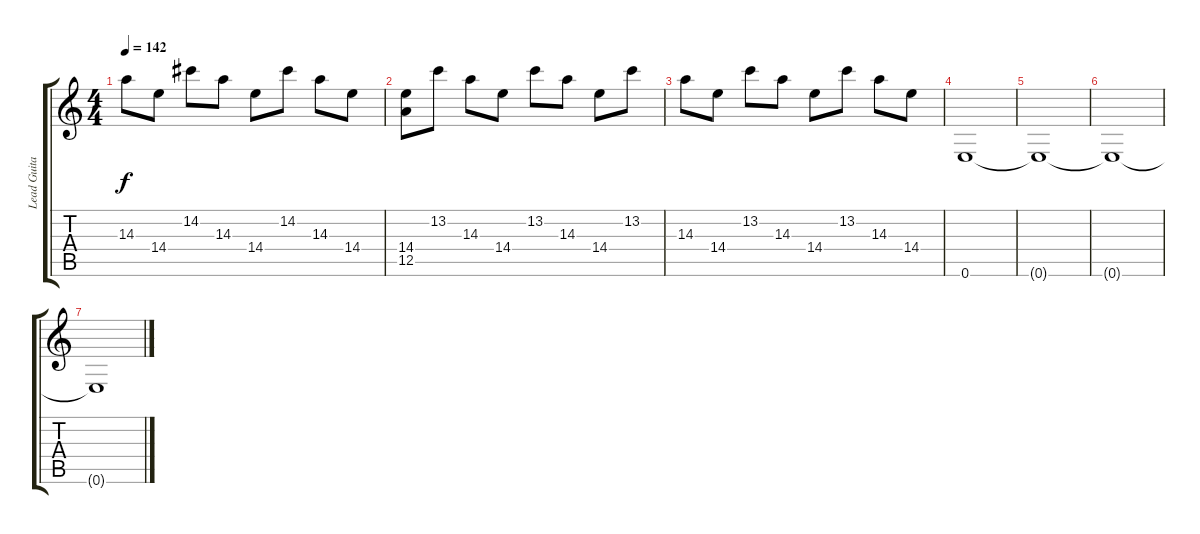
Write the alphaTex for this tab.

\track ("Lead Guitar" "Lead Guita") {instrument overdrivenguitar}
\staff {score tabs}
\tuning (E4 B3 G3 D3 A2 E2) {hide}
\ts (4 4)
\tempo 142
\clef g2
\ks c
14.3.8{dy f} 14.4.8 14.2.8 14.3.8 14.4.8 14.2.8 14.3.8 14.4.8 |
(14.4 12.5).8 13.2.8 14.3.8 14.4.8 13.2.8 14.3.8 14.4.8 13.2.8 |
14.3.8 14.4.8 13.2.8 14.3.8 14.4.8 13.2.8 14.3.8 14.4.8 |
0.6.1 |
0.6{t}.1 |
0.6{t}.1 |
0.6{t}.1
